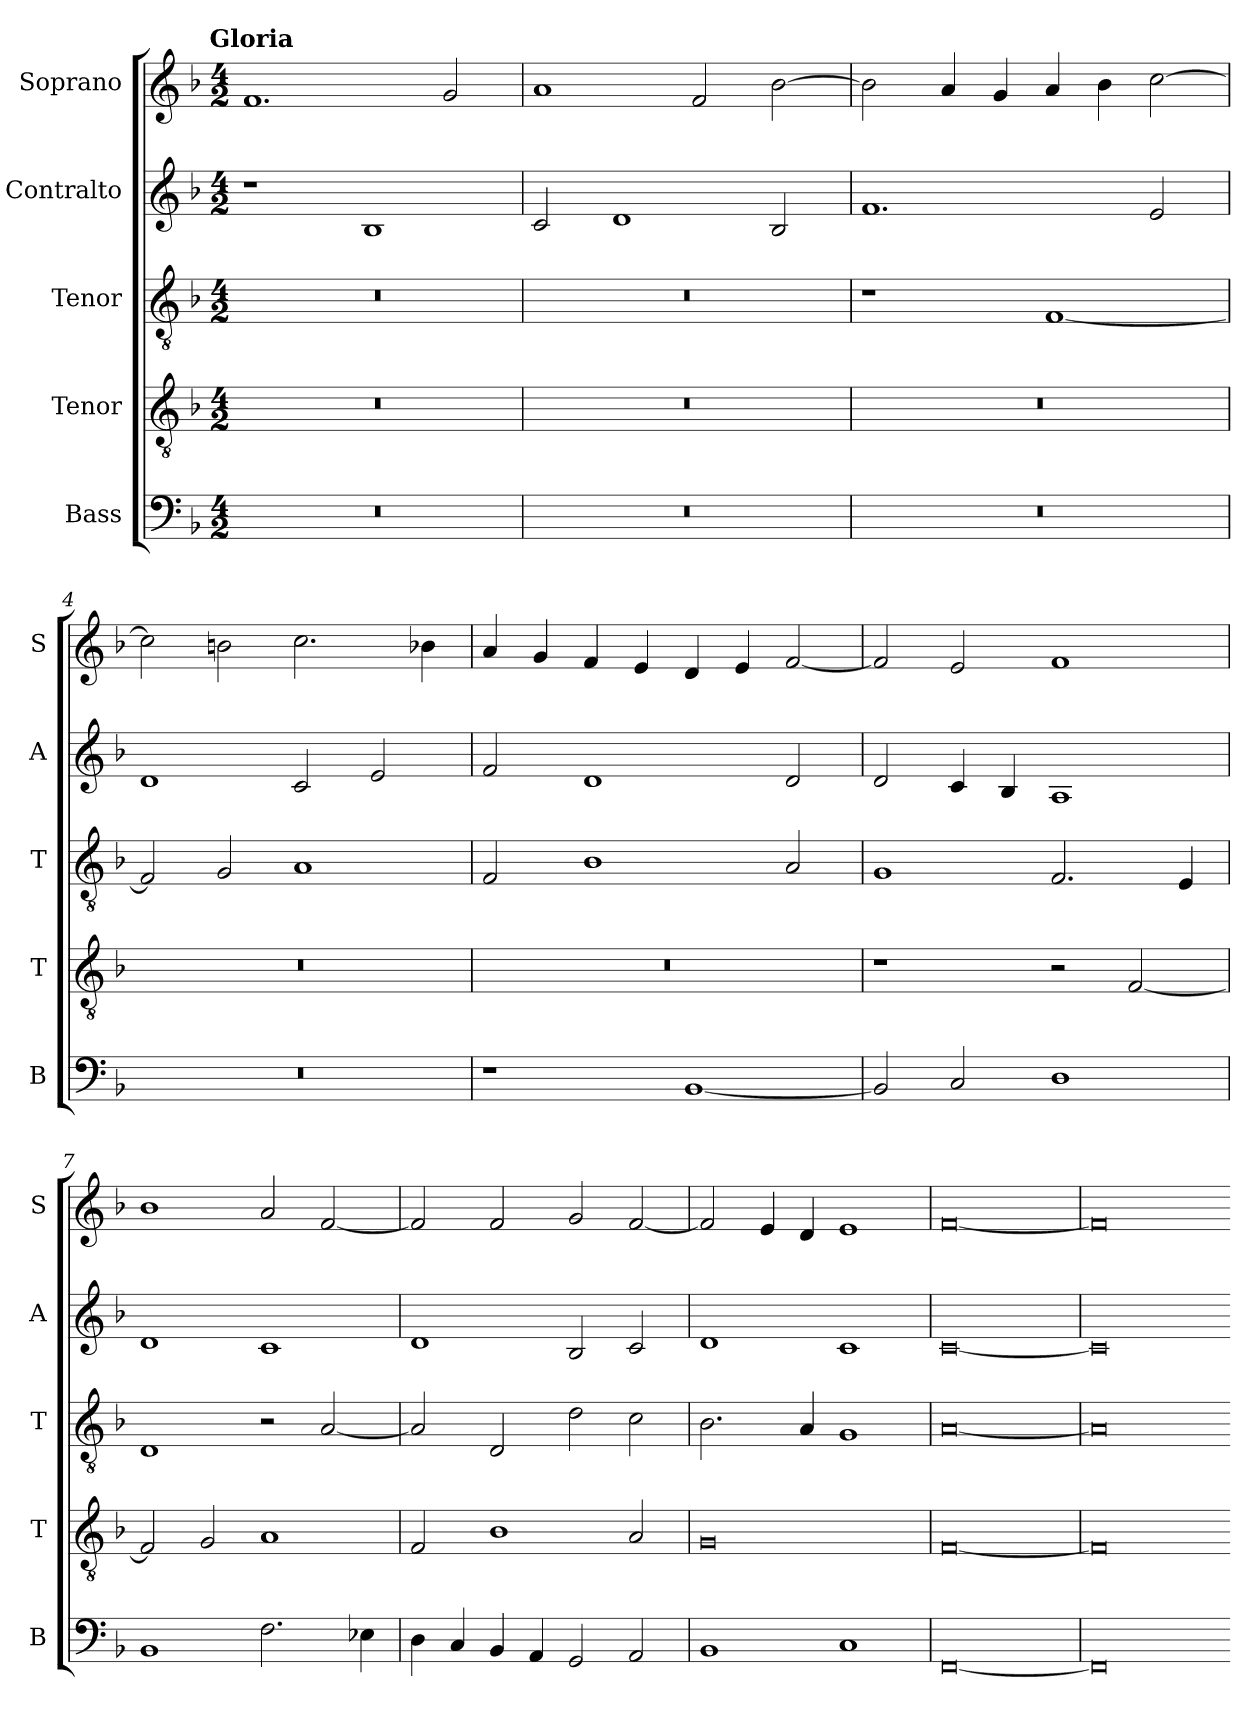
**kern	**kern	**kern	**kern	**kern
*part5	*part4	*part3	*part2	*part1
*staff5	*staff4	*staff3	*staff2	*staff1
*I"Bass	*I"Tenor	*I"Tenor	*I"Contralto	*I"Soprano
*I'B	*I'T	*I'T	*I'A	*I'S
*clefF4	*clefGv2	*clefGv2	*clefG2	*clefG2
*k[b-]	*k[b-]	*k[b-]	*k[b-]	*k[b-]
*F:ion	*F:ion	*F:ion	*F:ion	*F:ion
!!LO:TX:omd:t=Gloria
*M4/2	*M4/2	*M4/2	*M4/2	*M4/2
=1	=1	=1	=1	=1
0r	0r	0r	1r	1.f
.	.	.	1B-	.
.	.	.	.	2g
=2	=2	=2	=2	=2
0r	0r	0r	2c	1a
.	.	.	1d	.
.	.	.	.	2f
.	.	.	2B-	[2b-
=3	=3	=3	=3	=3
0r	0r	1r	1.f	2b-]
.	.	.	.	4a
.	.	.	.	4g
.	.	[1F	.	4a
.	.	.	.	4b-
.	.	.	2e	[2cc
=4	=4	=4	=4	=4
0r	0r	2F]	1d	2cc]
.	.	2G	.	2bn
.	.	1A	2c	2.cc
.	.	.	2e	.
.	.	.	.	4b-X
=5	=5	=5	=5	=5
1r	0r	2F	2f	4a
.	.	.	.	4g
.	.	1B-	1d	4f
.	.	.	.	4e
[1BB-	.	.	.	4d
.	.	.	.	4e
.	.	2A	2d	[2f
=6	=6	=6	=6	=6
2BB-]	1r	1G	2d	2f]
2C	.	.	4c	2e
.	.	.	4B-	.
1D	2r	2.F	1A	1f
.	[2F	.	.	.
.	.	4E	.	.
=7	=7	=7	=7	=7
1BB-	2F]	1D	1d	1b-
.	2G	.	.	.
2.F	1A	2r	1c	2a
.	.	[2A	.	[2f
4E-X	.	.	.	.
=8	=8	=8	=8	=8
4D	2F	2A]	1d	2f]
4C	.	.	.	.
4BB-	1B-	2D	.	2f
4AA	.	.	.	.
2GG	.	2d	2B-	2g
2AA	2A	2c	2c	[2f
=9	=9	=9	=9	=9
1BB-	0G	2.B-	1d	2f]
.	.	.	.	4e
.	.	4A	.	4d
1C	.	1G	1c	1e
=10	=10	=10	=10	=10
[0FF	[0F	[0A	[0c	[0f
=11	=11	=11	=11	=11
0FF]	0F]	0A]	0c]	0f]
=-	=-	=-	=-	=-
*-	*-	*-	*-	*-
